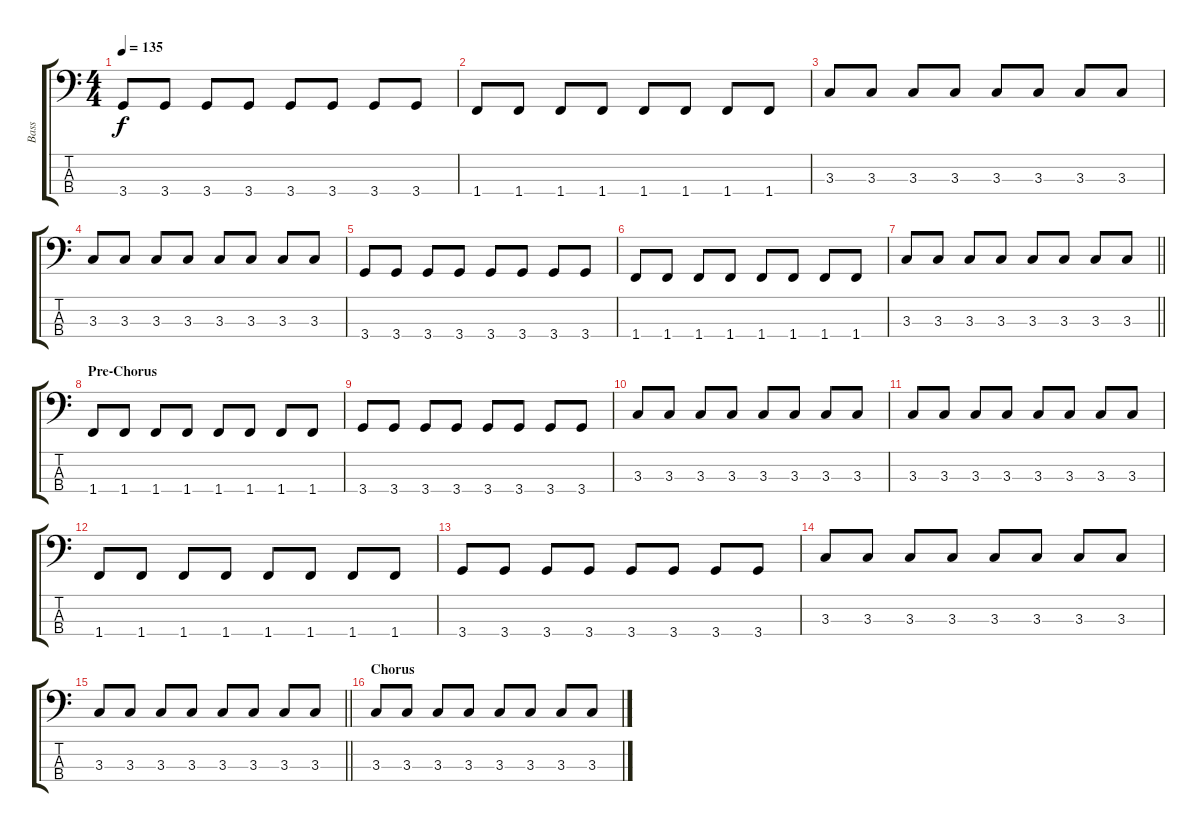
\track ("Bass" "Bass") {instrument electricbassfinger}
\staff {score tabs}
\tuning (G2 D2 A1 E1) {hide}
\ts (4 4)
\tempo 135
\clef f4
\ks c
3.4.8{dy f} 3.4.8 3.4.8 3.4.8 3.4.8 3.4.8 3.4.8 3.4.8 |
1.4.8 1.4.8 1.4.8 1.4.8 1.4.8 1.4.8 1.4.8 1.4.8 |
3.3.8 3.3.8 3.3.8 3.3.8 3.3.8 3.3.8 3.3.8 3.3.8 |
3.3.8 3.3.8 3.3.8 3.3.8 3.3.8 3.3.8 3.3.8 3.3.8 |
3.4.8 3.4.8 3.4.8 3.4.8 3.4.8 3.4.8 3.4.8 3.4.8 |
1.4.8 1.4.8 1.4.8 1.4.8 1.4.8 1.4.8 1.4.8 1.4.8 |
\barLineRight lightlight
3.3.8 3.3.8 3.3.8 3.3.8 3.3.8 3.3.8 3.3.8 3.3.8 |
\section ("" "Pre-Chorus")
1.4.8 1.4.8 1.4.8 1.4.8 1.4.8 1.4.8 1.4.8 1.4.8 |
3.4.8 3.4.8 3.4.8 3.4.8 3.4.8 3.4.8 3.4.8 3.4.8 |
3.3.8 3.3.8 3.3.8 3.3.8 3.3.8 3.3.8 3.3.8 3.3.8 |
3.3.8 3.3.8 3.3.8 3.3.8 3.3.8 3.3.8 3.3.8 3.3.8 |
1.4.8 1.4.8 1.4.8 1.4.8 1.4.8 1.4.8 1.4.8 1.4.8 |
3.4.8 3.4.8 3.4.8 3.4.8 3.4.8 3.4.8 3.4.8 3.4.8 |
3.3.8 3.3.8 3.3.8 3.3.8 3.3.8 3.3.8 3.3.8 3.3.8 |
\barLineRight lightlight
3.3.8 3.3.8 3.3.8 3.3.8 3.3.8 3.3.8 3.3.8 3.3.8 |
\section ("" "Chorus")
3.3.8 3.3.8 3.3.8 3.3.8 3.3.8 3.3.8 3.3.8 3.3.8
